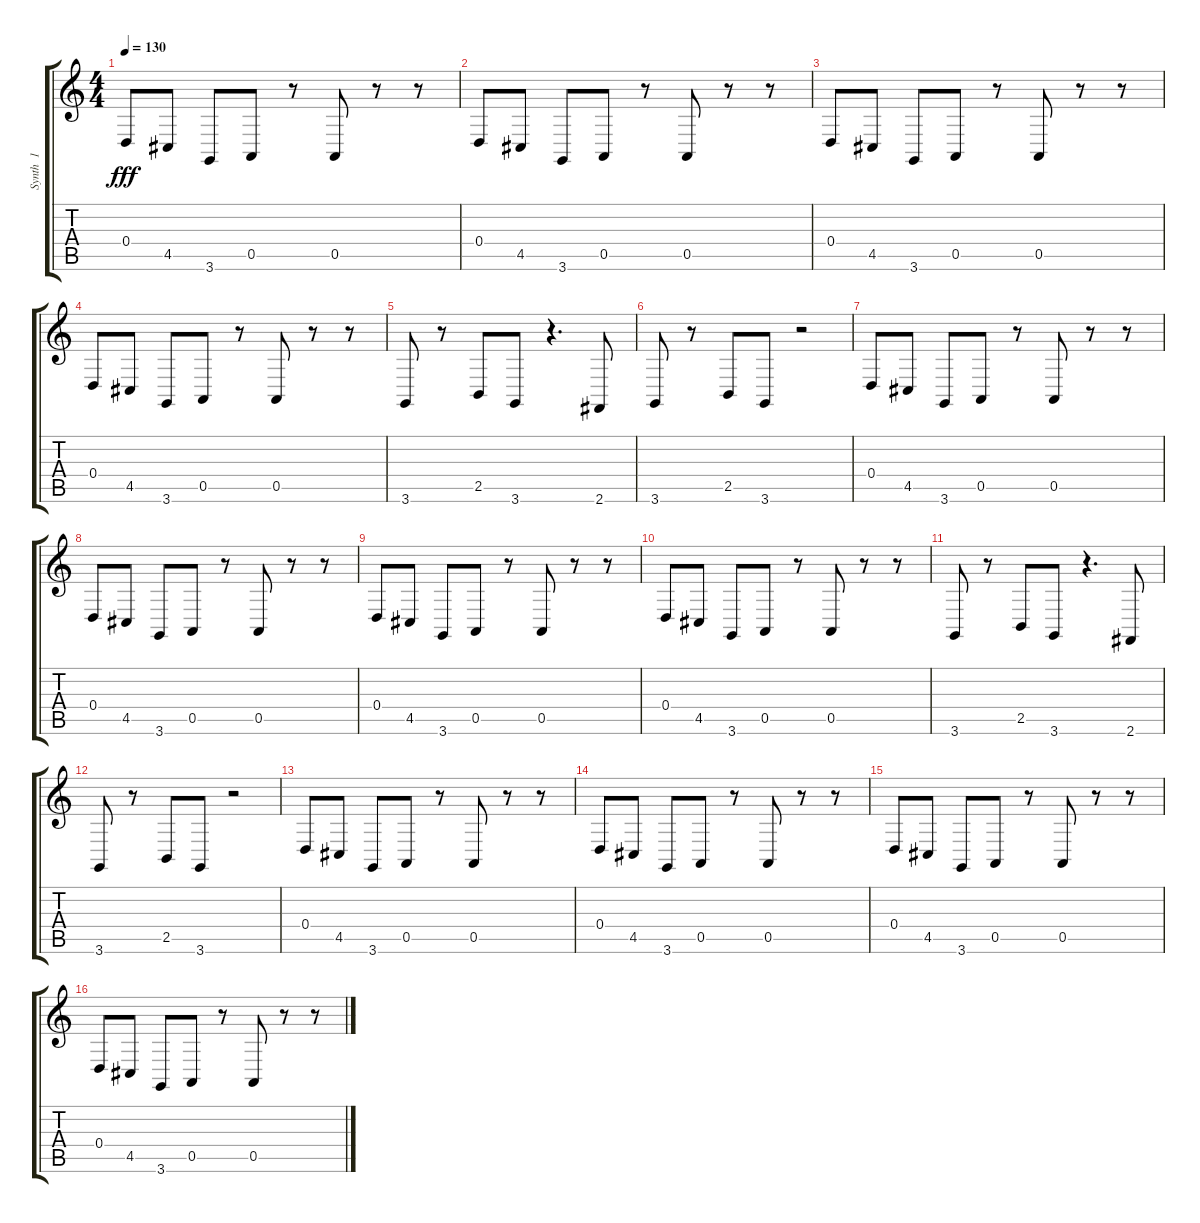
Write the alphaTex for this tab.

\track ("Synth  1            " "Synth  1  ") {instrument tremolostrings}
\staff {score tabs}
\tuning (E4 B3 G3 D3 A2 E2) {hide}
\ts (4 4)
\tempo 130
\clef g2
\ks c
0.4.8{dy fff} 4.5.8 3.6.8 0.5.8 r.8 0.5.8 r.8 r.8 |
0.4.8 4.5.8 3.6.8 0.5.8 r.8 0.5.8 r.8 r.8 |
0.4.8 4.5.8 3.6.8 0.5.8 r.8 0.5.8 r.8 r.8 |
0.4.8 4.5.8 3.6.8 0.5.8 r.8 0.5.8 r.8 r.8 |
3.6.8 r.8 2.5.8 3.6.8 r.4{d} 2.6.8 |
3.6.8 r.8 2.5.8 3.6.8 r.2 |
0.4.8 4.5.8 3.6.8 0.5.8 r.8 0.5.8 r.8 r.8 |
0.4.8 4.5.8 3.6.8 0.5.8 r.8 0.5.8 r.8 r.8 |
0.4.8 4.5.8 3.6.8 0.5.8 r.8 0.5.8 r.8 r.8 |
0.4.8 4.5.8 3.6.8 0.5.8 r.8 0.5.8 r.8 r.8 |
3.6.8 r.8 2.5.8 3.6.8 r.4{d} 2.6.8{volume 15} |
3.6.8{volume 14} r.8 2.5.8{volume 14} 3.6.8{volume 14} r.2 |
0.4.8{volume 12} 4.5.8{volume 12} 3.6.8{volume 12} 0.5.8{volume 11} r.8 0.5.8{volume 11} r.8{volume 11} r.8 |
0.4.8{volume 10} 4.5.8{volume 10} 3.6.8{volume 9} 0.5.8{volume 9} r.8 0.5.8{volume 9} r.8{volume 8} r.8 |
0.4.8{volume 8} 4.5.8{volume 8} 3.6.8{volume 7} 0.5.8{volume 7} r.8 0.5.8{volume 6} r.8{volume 6} r.8 |
0.4.8{volume 6} 4.5.8{volume 5} 3.6.8{volume 5} 0.5.8{volume 5} r.8 0.5.8{volume 4} r.8{volume 4} r.8
